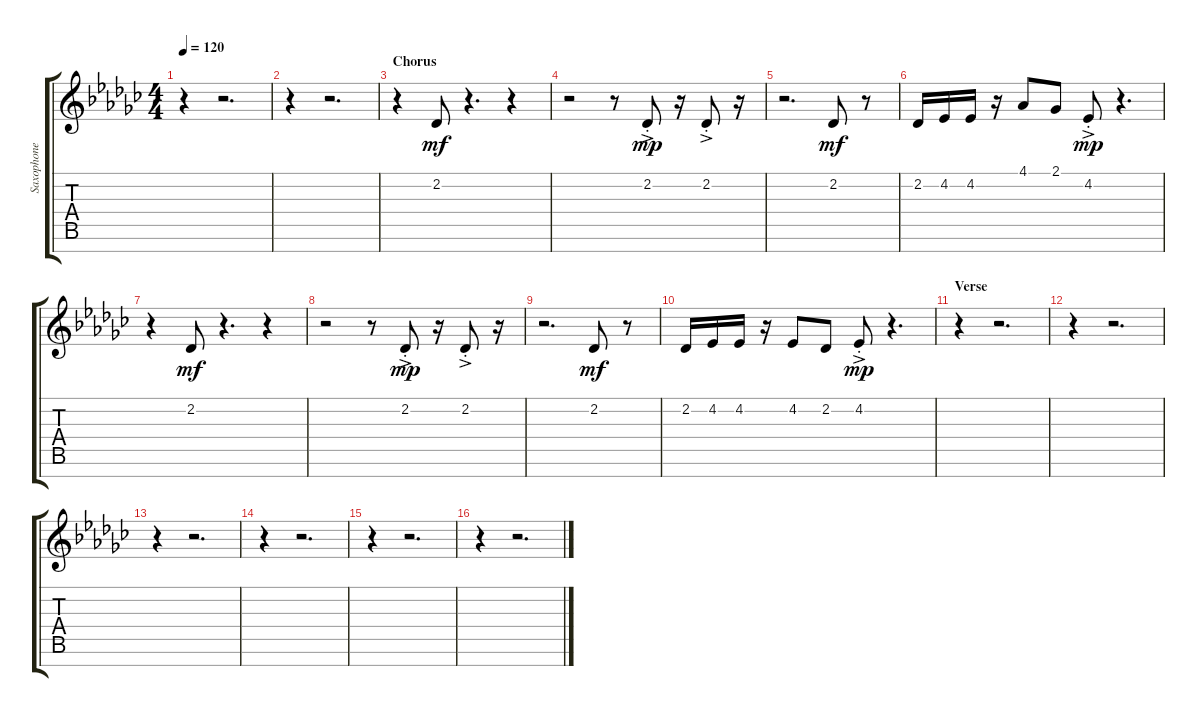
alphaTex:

\track ("Saxophone : Tenor in Bb" "Saxophone ") {instrument tenorsax}
\staff {score tabs}
\tuning (E4 B3 G3 D3 A2 E2 B1) {hide}
\ts (4 4)
\tempo 120
\clef g2
\ks ebminor
r.4{dy mp} r.2{d} |
r.4 r.2{d} |
\section ("" "Chorus")
r.4 2.2.8{dy mf} r.4{d} r.4 |
r.2 r.8 2.2{ac st}.8{dy mp} r.16 2.2{ac st}.8 r.16 |
r.2{d} 2.2.8{dy mf} r.8 |
2.2.16 4.2.16 4.2.16 r.16 4.1.8 2.1.8 4.2{ac st}.8{dy mp} r.4{d} |
r.4 2.2.8{dy mf} r.4{d} r.4 |
r.2 r.8 2.2{ac st}.8{dy mp} r.16 2.2{ac st}.8 r.16 |
r.2{d} 2.2.8{dy mf} r.8 |
2.2.16 4.2.16 4.2.16 r.16 4.2.8 2.2.8 4.2{ac st}.8{dy mp} r.4{d} |
\section ("" "Verse")
r.4 r.2{d} |
r.4 r.2{d} |
r.4 r.2{d} |
r.4 r.2{d} |
r.4 r.2{d} |
r.4 r.2{d}
